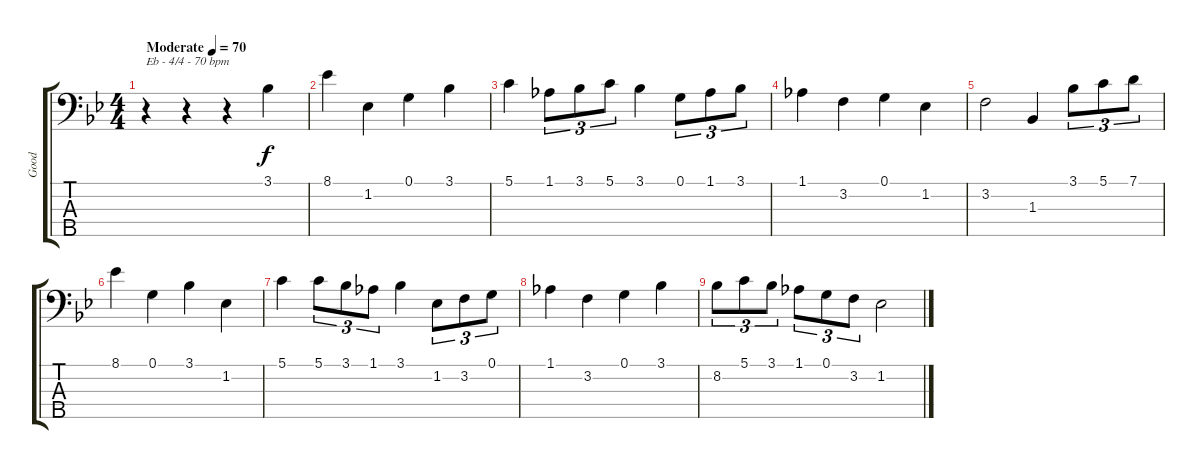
\track ("Good" "Good") {instrument acousticguitarsteel}
\staff {score tabs}
\tuning (G2 D2 A1 E1 B0) {hide}
\ts (4 4)
\tempo (70 "Moderate")
\clef f4
\ks gminor
r.4{txt "Eb - 4/4 - 70 bpm" dy f instrument acousticguitarsteel} r.4 r.4 3.1.4 |
8.1.4 1.2.4 0.1.4 3.1.4 |
5.1.4 1.1.8{tu (3 2)} 3.1.8{tu (3 2)} 5.1.8{tu (3 2)} 3.1.4 0.1.8{tu (3 2)} 1.1.8{tu (3 2)} 3.1.8{tu (3 2)} |
1.1.4 3.2.4 0.1.4 1.2.4 |
3.2.2 1.3.4 3.1.8{tu (3 2)} 5.1.8{tu (3 2)} 7.1.8{tu (3 2)} |
8.1.4 0.1.4 3.1.4 1.2.4 |
5.1.4 5.1.8{tu (3 2)} 3.1.8{tu (3 2)} 1.1.8{tu (3 2)} 3.1.4 1.2.8{tu (3 2)} 3.2.8{tu (3 2)} 0.1.8{tu (3 2)} |
1.1.4 3.2.4 0.1.4 3.1.4 |
8.2.8{tu (3 2)} 5.1.8{tu (3 2)} 3.1.8{tu (3 2)} 1.1.8{tu (3 2)} 0.1.8{tu (3 2)} 3.2.8{tu (3 2)} 1.2.2
